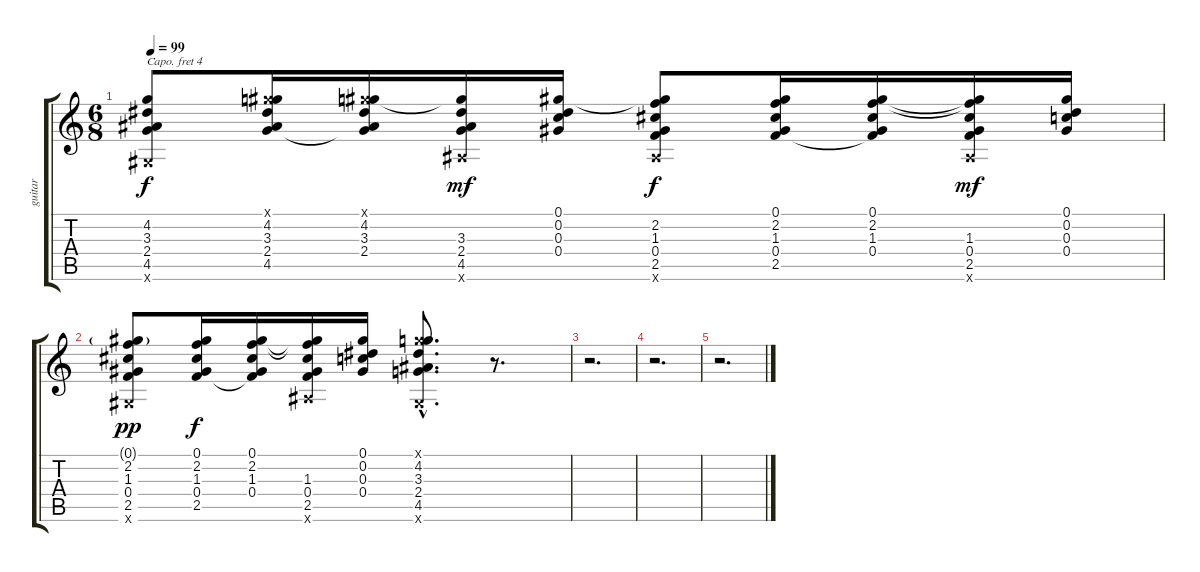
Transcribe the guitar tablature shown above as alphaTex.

\track ("guitar" "guitar") {instrument acousticguitarsteel}
\staff {score tabs}
\capo 4
\tuning (E4 B3 Ab3 E3 B2 E2) {hide}
\ts (6 8)
\tempo 99
\clef g2
\ks c
(4.2 3.3 2.4 4.5 0.6{x}).8{dy f} (0.1{x} 4.2 3.3 2.4 4.5).16 (0.1{x} 4.2 3.3 2.4 4.5{t}).16 (4.2{t} 3.3 2.4 4.5 2.6{x}).16{dy mf} (0.1 0.2 0.3 0.4).16 (0.1{t} 2.2 1.3 0.4 2.5 2.6{x}).8{dy f} (0.1 2.2 1.3 0.4 2.5).16 (0.1 2.2 1.3 0.4 2.5{t}).16 (0.1{t} 2.2{t} 1.3 0.4 2.5 2.6{x}).16{dy mf} (0.1 0.2 0.3 0.4).16 |
(0.1{g} 2.2 1.3 0.4 2.5 0.6{x}).8{dy pp} (0.1 2.2 1.3 0.4 2.5).16{dy f} (0.1 2.2 1.3 0.4 2.5{t}).16 (0.1{t} 2.2{t} 1.3 0.4 2.5 2.6{x}).16 (0.1 0.2 0.3 0.4).16 (0.1{hac x} 4.2{hac} 3.3{hac} 2.4{hac} 4.5{hac} 0.6{hac x}).8{d} r.8{d} |
r.2{d} |
r.2{d} |
r.2{d}
